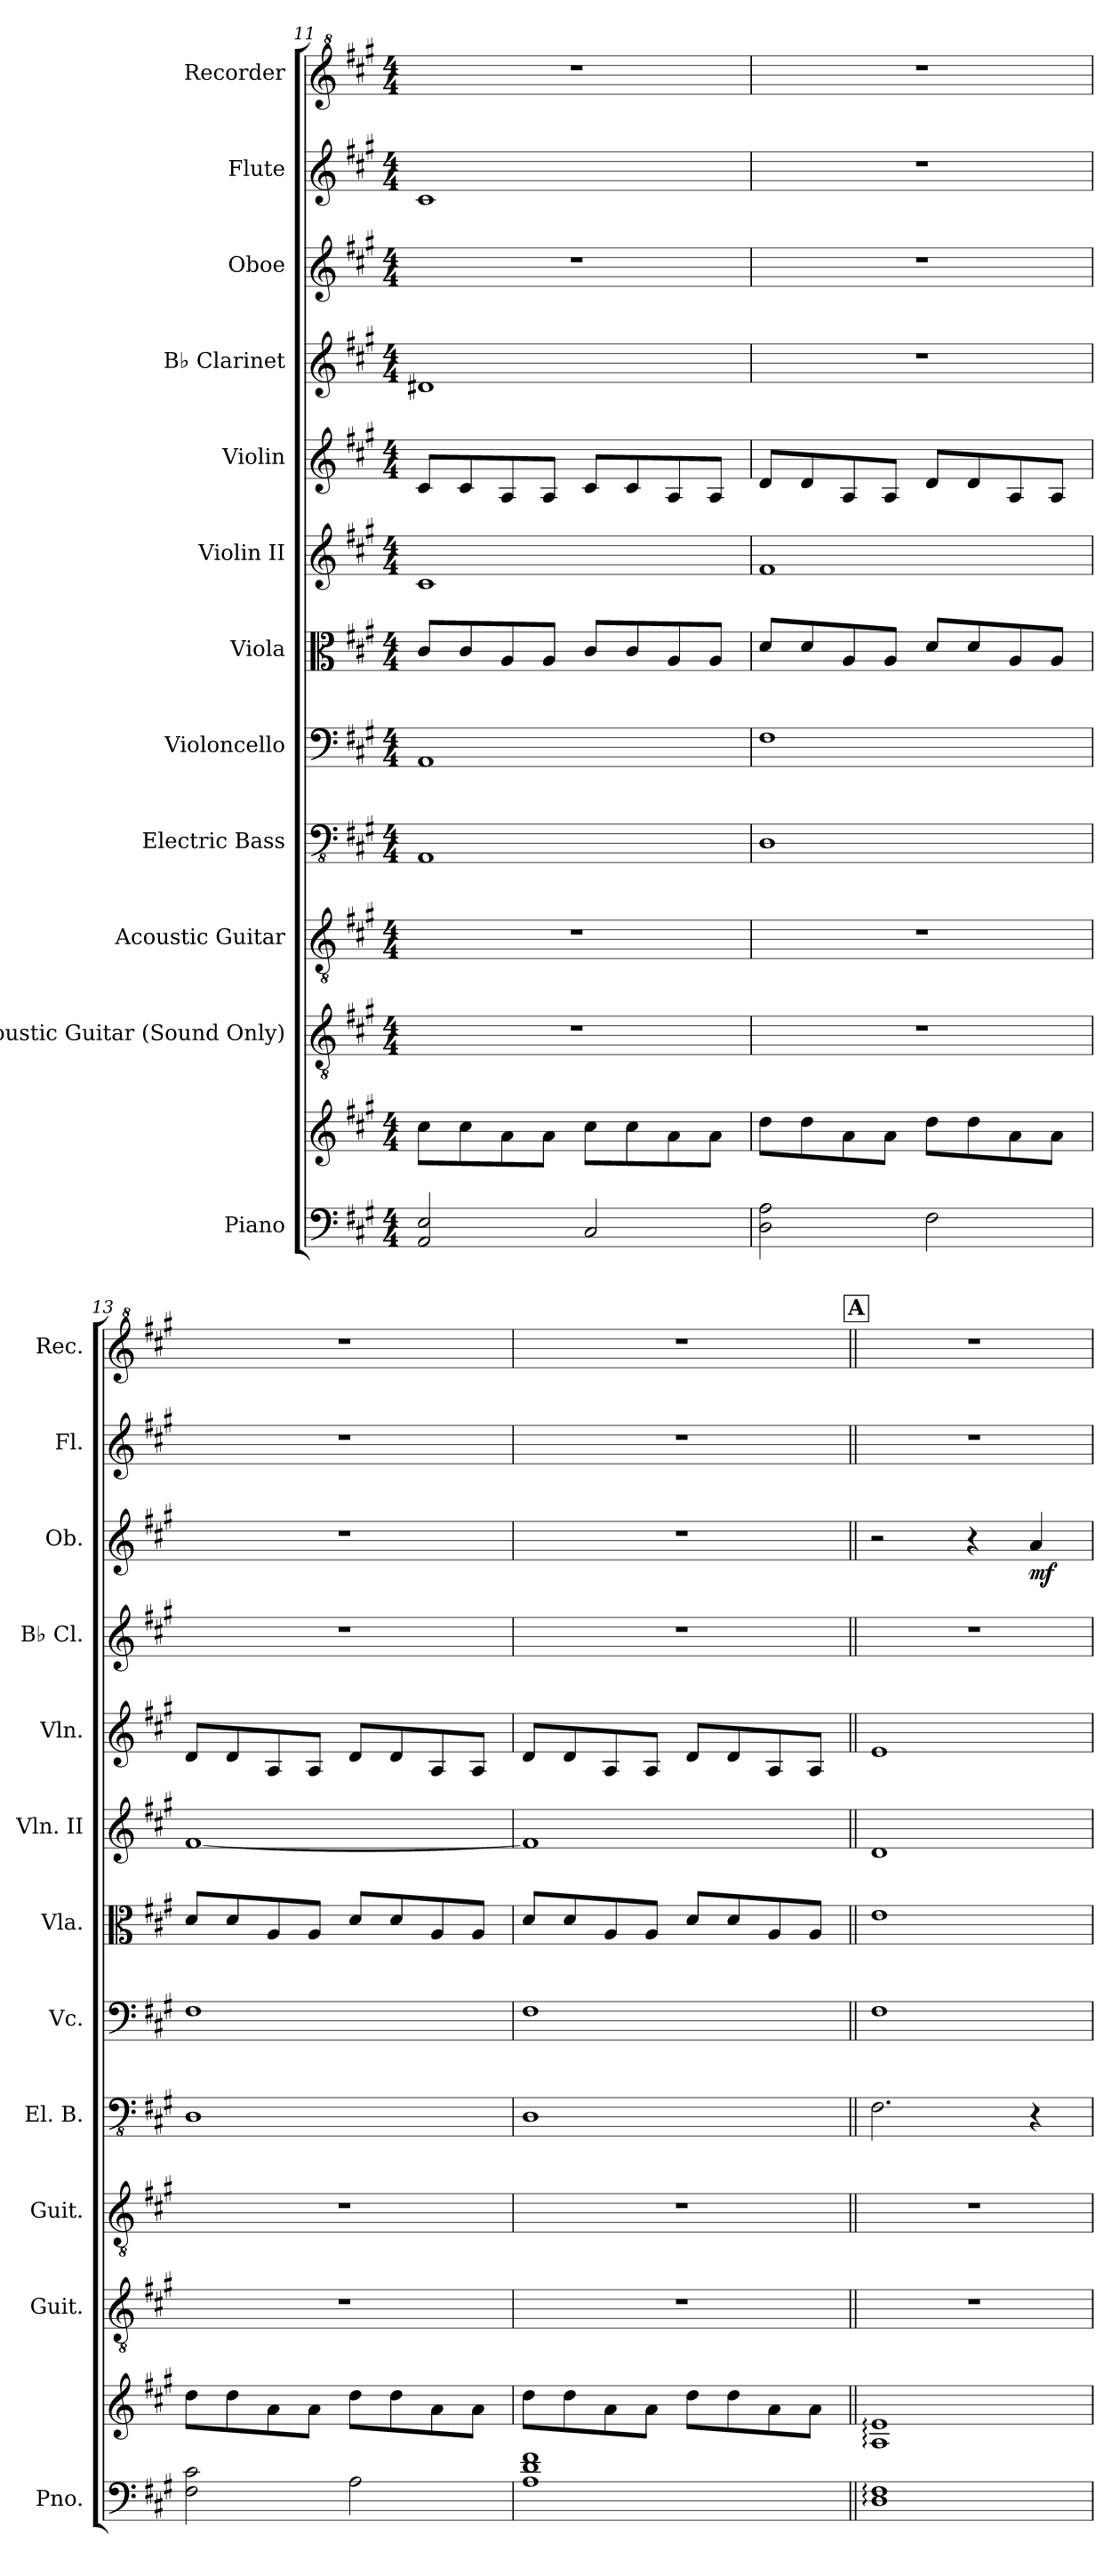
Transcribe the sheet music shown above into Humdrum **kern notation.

**kern	**kern	**kern	**kern	**kern	**kern	**kern	**kern	**kern	**kern	**kern	**dynam	**kern	**kern
*part12	*part12	*part11	*part10	*part9	*part8	*part7	*part6	*part5	*part4	*part3	*part3	*part2	*part1
*staff13	*staff12	*staff11	*staff10	*staff9	*staff8	*staff7	*staff6	*staff5	*staff4	*staff3	*staff3	*staff2	*staff1
*I"Piano	*	*I"Acoustic Guitar (Sound Only)	*I"Acoustic Guitar	*I"Electric Bass	*I"Violoncello	*I"Viola	*I"Violin II	*I"Violin	*I"B♭ Clarinet	*I"Oboe	*	*I"Flute	*I"Recorder
*I'Pno.	*	*I'Guit.	*I'Guit.	*I'El. B.	*I'Vc.	*I'Vla.	*I'Vln. II	*I'Vln.	*I'B♭ Cl.	*I'Ob.	*	*I'Fl.	*I'Rec.
*clefF4	*clefG2	*clefGv2	*clefGv2	*clefFv4	*clefF4	*clefC3	*clefG2	*clefG2	*clefG2	*clefG2	*	*clefG2	*clefG^2
*	*	*	*	*	*	*	*	*	*ITrd1c2	*	*	*	*
*k[f#c#g#]	*k[f#c#g#]	*k[f#c#g#]	*k[f#c#g#]	*k[f#c#g#]	*k[f#c#g#]	*k[f#c#g#]	*k[f#c#g#]	*k[f#c#g#]	*k[f#]	*k[f#c#g#]	*	*k[f#c#g#]	*k[f#c#g#]
*M4/4	*M4/4	*M4/4	*M4/4	*M4/4	*M4/4	*M4/4	*M4/4	*M4/4	*M4/4	*M4/4	*	*M4/4	*M4/4
=11	=11	=11	=11	=11	=11	=11	=11	=11	=11	=11	=11	=11	=11
2AA/ 2E/	8cc#\L	1r	1r	1AAA	1AA	8c#/L	1c#	8c#/L	1c#X	1r	.	1c#	1r
.	8cc#\	.	.	.	.	8c#/	.	8c#/	.	.	.	.	.
.	8a\	.	.	.	.	8A/	.	8A/	.	.	.	.	.
.	8a\J	.	.	.	.	8A/J	.	8A/J	.	.	.	.	.
2C#/	8cc#\L	.	.	.	.	8c#/L	.	8c#/L	.	.	.	.	.
.	8cc#\	.	.	.	.	8c#/	.	8c#/	.	.	.	.	.
.	8a\	.	.	.	.	8A/	.	8A/	.	.	.	.	.
.	8a\J	.	.	.	.	8A/J	.	8A/J	.	.	.	.	.
=12	=12	=12	=12	=12	=12	=12	=12	=12	=12	=12	=12	=12	=12
2D\ 2A\	8dd\L	1r	1r	1DD	1F#	8d/L	1f#	8d/L	1r	1r	.	1r	1r
.	8dd\	.	.	.	.	8d/	.	8d/	.	.	.	.	.
.	8a\	.	.	.	.	8A/	.	8A/	.	.	.	.	.
.	8a\J	.	.	.	.	8A/J	.	8A/J	.	.	.	.	.
2F#\	8dd\L	.	.	.	.	8d/L	.	8d/L	.	.	.	.	.
.	8dd\	.	.	.	.	8d/	.	8d/	.	.	.	.	.
.	8a\	.	.	.	.	8A/	.	8A/	.	.	.	.	.
.	8a\J	.	.	.	.	8A/J	.	8A/J	.	.	.	.	.
=13	=13	=13	=13	=13	=13	=13	=13	=13	=13	=13	=13	=13	=13
2F#\ 2c#\	8dd\L	1r	1r	1DD	1F#	8d/L	[1f#	8d/L	1r	1r	.	1r	1r
.	8dd\	.	.	.	.	8d/	.	8d/	.	.	.	.	.
.	8a\	.	.	.	.	8A/	.	8A/	.	.	.	.	.
.	8a\J	.	.	.	.	8A/J	.	8A/J	.	.	.	.	.
2A\	8dd\L	.	.	.	.	8d/L	.	8d/L	.	.	.	.	.
.	8dd\	.	.	.	.	8d/	.	8d/	.	.	.	.	.
.	8a\	.	.	.	.	8A/	.	8A/	.	.	.	.	.
.	8a\J	.	.	.	.	8A/J	.	8A/J	.	.	.	.	.
=14	=14	=14	=14	=14	=14	=14	=14	=14	=14	=14	=14	=14	=14
1A 1d 1f#	8dd\L	1r	1r	1DD	1F#	8d/L	1f#]	8d/L	1r	1r	.	1r	1r
.	8dd\	.	.	.	.	8d/	.	8d/	.	.	.	.	.
.	8a\	.	.	.	.	8A/	.	8A/	.	.	.	.	.
.	8a\J	.	.	.	.	8A/J	.	8A/J	.	.	.	.	.
.	8dd\L	.	.	.	.	8d/L	.	8d/L	.	.	.	.	.
.	8dd\	.	.	.	.	8d/	.	8d/	.	.	.	.	.
.	8a\	.	.	.	.	8A/	.	8A/	.	.	.	.	.
.	8a\J	.	.	.	.	8A/J	.	8A/J	.	.	.	.	.
!!LO:REH:place=s1:a:B:fs=11:t=A
=15||	=15||	=15||	=15||	=15||	=15||	=15||	=15||	=15||	=15||	=15||	=15||	=15||	=15||
1D: 1F#:	1A: 1e:	1r	1r	2.FF#\	1F#	1e	1d	1e	1r	2r	.	1r	1r
.	.	.	.	.	.	.	.	.	.	4r	.	.	.
!	!	!	!	!	!	!	!	!	!	!	!LO:DY:b	!	!
.	.	.	.	4r	.	.	.	.	.	4a/	mf	.	.
=	=	=	=	=	=	=	=	=	=	=	=	=	=
*-	*-	*-	*-	*-	*-	*-	*-	*-	*-	*-	*-	*-	*-
